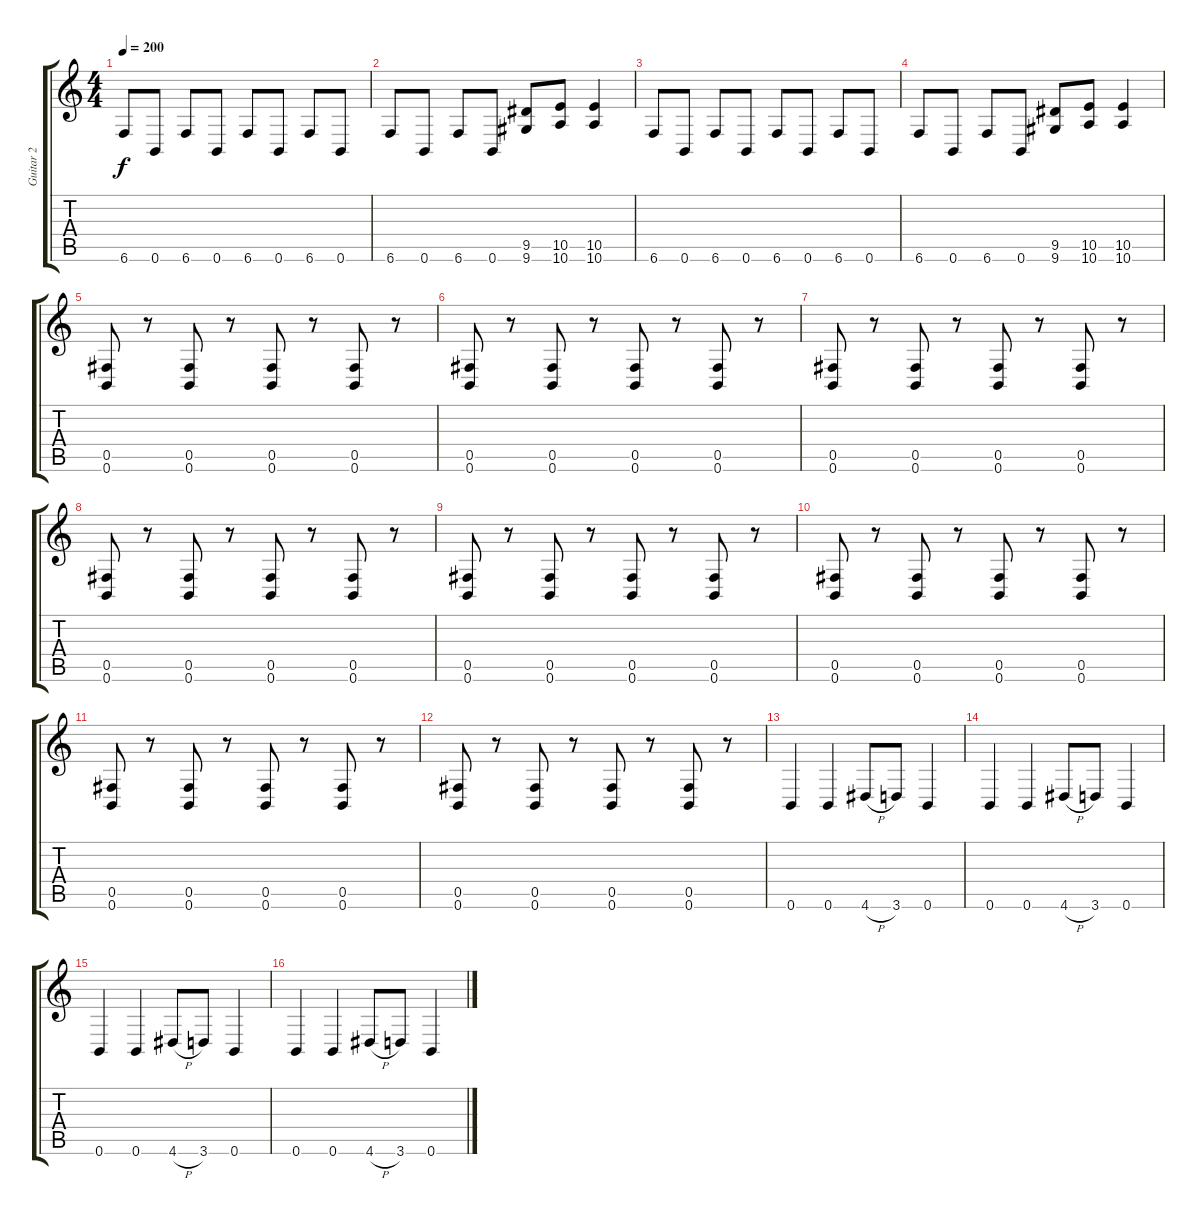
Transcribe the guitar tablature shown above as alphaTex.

\track ("Guitar 2" "Guitar 2") {instrument distortionguitar}
\staff {score tabs}
\tuning (Db4 Ab3 E3 B2 Gb2 B1) {hide}
\ts (4 4)
\tempo 200
\clef g2
\ks c
6.6.8{dy f} 0.6.8 6.6.8 0.6.8 6.6.8 0.6.8 6.6.8 0.6.8 |
6.6.8 0.6.8 6.6.8 0.6.8 (9.5 9.6).8 (10.5 10.6).8 (10.5 10.6).4 |
6.6.8 0.6.8 6.6.8 0.6.8 6.6.8 0.6.8 6.6.8 0.6.8 |
6.6.8 0.6.8 6.6.8 0.6.8 (9.5 9.6).8 (10.5 10.6).8 (10.5 10.6).4 |
(0.5 0.6).8 r.8 (0.5 0.6).8 r.8 (0.5 0.6).8 r.8 (0.5 0.6).8 r.8 |
(0.5 0.6).8 r.8 (0.5 0.6).8 r.8 (0.5 0.6).8 r.8 (0.5 0.6).8 r.8 |
(0.5 0.6).8 r.8 (0.5 0.6).8 r.8 (0.5 0.6).8 r.8 (0.5 0.6).8 r.8 |
(0.5 0.6).8 r.8 (0.5 0.6).8 r.8 (0.5 0.6).8 r.8 (0.5 0.6).8 r.8 |
(0.5 0.6).8 r.8 (0.5 0.6).8 r.8 (0.5 0.6).8 r.8 (0.5 0.6).8 r.8 |
(0.5 0.6).8 r.8 (0.5 0.6).8 r.8 (0.5 0.6).8 r.8 (0.5 0.6).8 r.8 |
(0.5 0.6).8 r.8 (0.5 0.6).8 r.8 (0.5 0.6).8 r.8 (0.5 0.6).8 r.8 |
(0.5 0.6).8 r.8 (0.5 0.6).8 r.8 (0.5 0.6).8 r.8 (0.5 0.6).8 r.8 |
0.6.4 0.6.4 4.6{h}.8 3.6.8 0.6.4 |
0.6.4 0.6.4 4.6{h}.8 3.6.8 0.6.4 |
0.6.4 0.6.4 4.6{h}.8 3.6.8 0.6.4 |
0.6.4 0.6.4 4.6{h}.8 3.6.8 0.6.4
